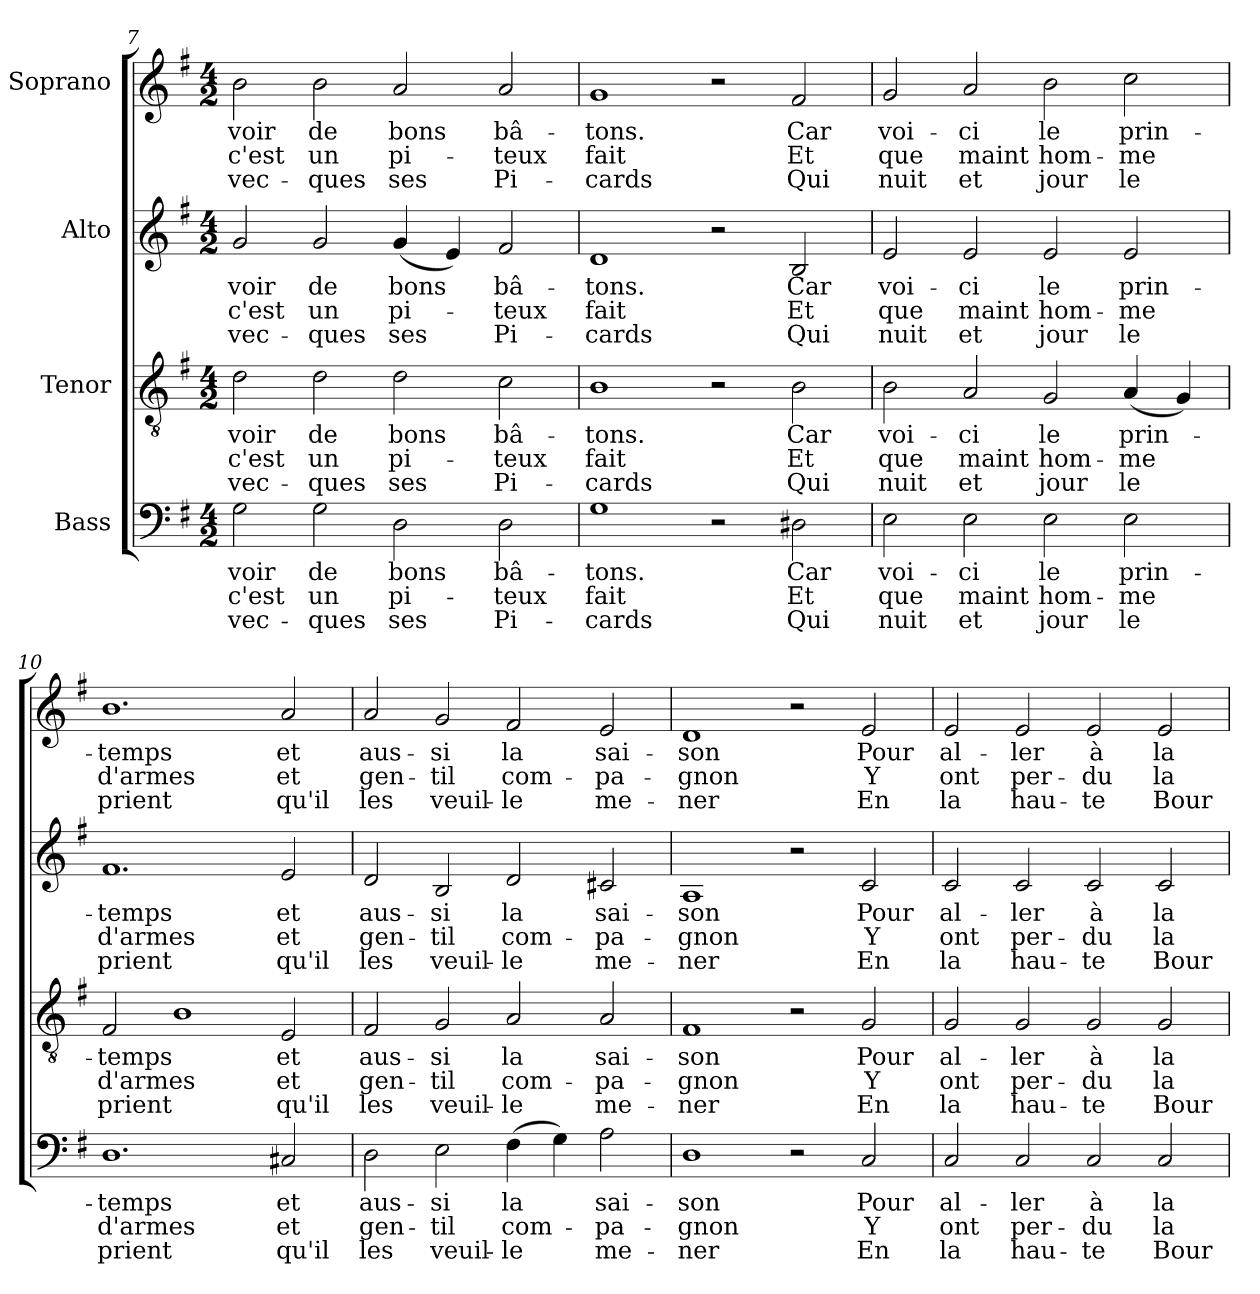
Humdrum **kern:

**kern	**text	**text	**text	**kern	**text	**text	**text	**kern	**text	**text	**text	**kern	**text	**text	**text
*part4	*part4	*part4	*part4	*part3	*part3	*part3	*part3	*part2	*part2	*part2	*part2	*part1	*part1	*part1	*part1
*staff4	*staff4	*staff4	*staff4	*staff3	*staff3	*staff3	*staff3	*staff2	*staff2	*staff2	*staff2	*staff1	*staff1	*staff1	*staff1
*I"Bass	*	*	*	*I"Tenor	*	*	*	*I"Alto	*	*	*	*I"Soprano	*	*	*
!!LO:PB:g=z
*clefF4	*	*	*	*clefGv2	*	*	*	*clefG2	*	*	*	*clefG2	*	*	*
*k[f#]	*	*	*	*k[f#]	*	*	*	*k[f#]	*	*	*	*k[f#]	*	*	*
*G:	*	*	*	*G:	*	*	*	*G:	*	*	*	*G:	*	*	*
*M4/2	*	*	*	*M4/2	*	*	*	*M4/2	*	*	*	*M4/2	*	*	*
=7	=7	=7	=7	=7	=7	=7	=7	=7	=7	=7	=7	=7	=7	=7	=7
2G\	-voir	c'est	-vec-	2d\	-voir	c'est	-vec-	2g/	-voir	c'est	-vec-	2b\	-voir	c'est	-vec-
2G\	de	un	-ques	2d\	de	un	-ques	2g/	de	un	-ques	2b\	de	un	-ques
2D\	bons	pi-	ses	2d\	bons	pi-	ses	(4g/	bons	pi-	ses	2a/	bons	pi-	ses
.	.	.	.	.	.	.	.	4e/)	.	.	.	.	.	.	.
2D\	bâ-	-teux	Pi-	2c\	bâ-	-teux	Pi-	2f#/	bâ-	-teux	Pi-	2a/	bâ-	-teux	Pi-
=8	=8	=8	=8	=8	=8	=8	=8	=8	=8	=8	=8	=8	=8	=8	=8
1G	-tons.	fait	-cards	1B	-tons.	fait	-cards	1d	-tons.	fait	-cards	1g	-tons.	fait	-cards
2r	.	.	.	2r	.	.	.	2r	.	.	.	2r	.	.	.
2D#X\	Car	Et	Qui	2B\	Car	Et	Qui	2B/	Car	Et	Qui	2f#/	Car	Et	Qui
=9	=9	=9	=9	=9	=9	=9	=9	=9	=9	=9	=9	=9	=9	=9	=9
2E\	voi-	que	nuit	2B\	voi-	que	nuit	2e/	voi-	que	nuit	2g/	voi-	que	nuit
2E\	-ci	maint	et	2A/	-ci	maint	et	2e/	-ci	maint	et	2a/	-ci	maint	et
2E\	le	hom-	jour	2G/	le	hom-	jour	2e/	le	hom-	jour	2b\	le	hom-	jour
2E\	prin-	-me	le	(4A/	prin-	-me	le	2e/	prin-	-me	le	2cc\	prin-	-me	le
.	.	.	.	4G/)	.	.	.	.	.	.	.	.	.	.	.
=10	=10	=10	=10	=10	=10	=10	=10	=10	=10	=10	=10	=10	=10	=10	=10
1.D	-temps	d'armes	prient	2F#/	-temps	d'armes	prient	1.f#	-temps	d'armes	prient	1.b	-temps	d'armes	prient
.	.	.	.	1B	.	.	.	.	.	.	.	.	.	.	.
2C#X/	et	et	qu'il	2E/	et	et	qu'il	2e/	et	et	qu'il	2a/	et	et	qu'il
!!LO:LB:g=z
=11	=11	=11	=11	=11	=11	=11	=11	=11	=11	=11	=11	=11	=11	=11	=11
2D\	aus-	gen-	les	2F#/	aus-	gen-	les	2d/	aus-	gen-	les	2a/	aus-	gen-	les
2E\	-si	-til	veuil-	2G/	-si	-til	veuil-	2B/	-si	-til	veuil-	2g/	-si	-til	veuil-
(4F#\	la	com-	-le	2A/	la	com-	-le	2d/	la	com-	-le	2f#/	la	com-	-le
4G\)	.	.	.	.	.	.	.	.	.	.	.	.	.	.	.
2A\	sai-	-pa-	me-	2A/	sai-	-pa-	me-	2c#X/	sai-	-pa-	me-	2e/	sai-	-pa-	me-
=12	=12	=12	=12	=12	=12	=12	=12	=12	=12	=12	=12	=12	=12	=12	=12
1D	-son	-gnon	-ner	1F#	-son	-gnon	-ner	1A	-son	-gnon	-ner	1d	-son	-gnon	-ner
2r	.	.	.	2r	.	.	.	2r	.	.	.	2r	.	.	.
2C/	Pour	Y	En	2G/	Pour	Y	En	2c/	Pour	Y	En	2e/	Pour	Y	En
=13	=13	=13	=13	=13	=13	=13	=13	=13	=13	=13	=13	=13	=13	=13	=13
2C/	al-	ont	la	2G/	al-	ont	la	2c/	al-	ont	la	2e/	al-	ont	la
2C/	-ler	per-	hau-	2G/	-ler	per-	hau-	2c/	-ler	per-	hau-	2e/	-ler	per-	hau-
2C/	à	-du	-te	2G/	à	-du	-te	2c/	à	-du	-te	2e/	à	-du	-te
2C/	la	la	Bour-	2G/	la	la	Bour-	2c/	la	la	Bour-	2e/	la	la	Bour-
=	=	=	=	=	=	=	=	=	=	=	=	=	=	=	=
*-	*-	*-	*-	*-	*-	*-	*-	*-	*-	*-	*-	*-	*-	*-	*-
